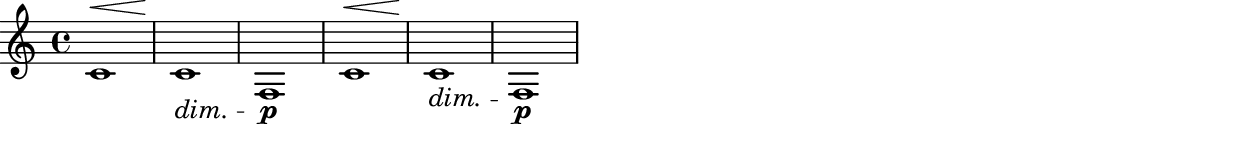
%% Generated by lilypond-book
%% Options: [exampleindent=10.16\mm,indent=0\mm,line-width=160\mm,paper-height=845.047\pt,paper-width=597.508\pt,papersize='(cons (* 597.508 pt) (* 845.047 pt))]
\include "lilypond-book-preamble.ly"


% ****************************************************************
% Start cut-&-pastable-section
% ****************************************************************

#(ly:set-option 'eps-box-padding 3.000000)



\paper {
  #(set-paper-size '(cons (* 597.508 pt) (* 845.047 pt)))
  indent = 0\mm
  line-width = 160\mm
  % offset the left padding, also add 1mm as lilypond creates cropped
  % images with a little space on the right
  line-width = #(- line-width (* mm  3.000000) (* mm 1))
}

\layout {
  
}




% ****************************************************************
% ly snippet:
% ****************************************************************
\sourcefilename "/lilypond-2.27.0/input/regression/dynamics-alignment-breaker.ly"
\sourcefileline 0
\version "2.19.21"

\header {
  texidoc = "Hairpins, DynamicTextSpanners and dynamics can be
positioned independently using @code{\\breakDynamicSpan}, which
causes the alignment spanner to end prematurely.
"
}

\relative {
  c'1^\<
  \dimTextDim
  c1_\>
  f,1\p

  c'1^\<
  \breakDynamicSpan
  c1_\>
  \breakDynamicSpan
  f,1\p
}



% ****************************************************************
% end ly snippet
% ****************************************************************
